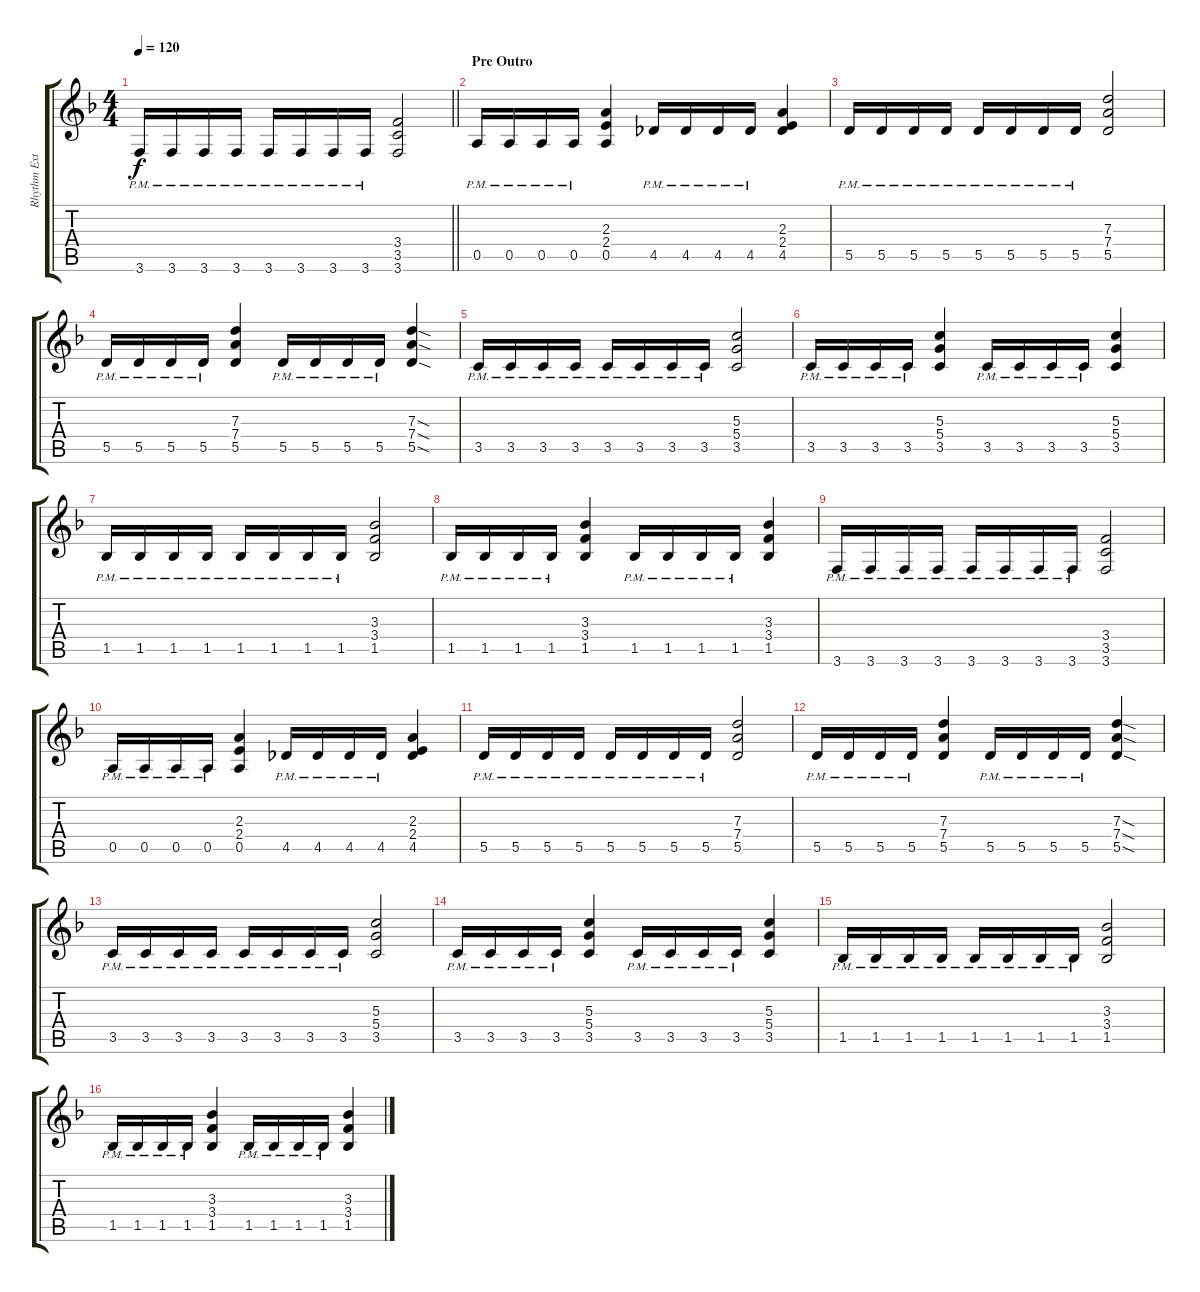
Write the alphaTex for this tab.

\track ("Rhythm Extra" "Rhythm Ext") {instrument distortionguitar}
\staff {score tabs}
\tuning (E4 B3 G3 D3 A2 D2) {hide}
\ts (4 4)
\tempo 120
\clef g2
\barLineRight lightlight
\ks f
3.6{pm}.16{dy f} 3.6{pm}.16 3.6{pm}.16 3.6{pm}.16 3.6{pm}.16 3.6{pm}.16 3.6{pm}.16 3.6{pm}.16 (3.4 3.5 3.6).2 |
\section ("" "Pre Outro")
0.5{pm}.16 0.5{pm}.16 0.5{pm}.16 0.5{pm}.16 (2.3 2.4 0.5).4 4.5{pm}.16 4.5{pm}.16 4.5{pm}.16 4.5{pm}.16 (2.3 2.4 4.5).4 |
5.5{pm}.16 5.5{pm}.16 5.5{pm}.16 5.5{pm}.16 5.5{pm}.16 5.5{pm}.16 5.5{pm}.16 5.5{pm}.16 (7.3 7.4 5.5).2 |
5.5{pm}.16 5.5{pm}.16 5.5{pm}.16 5.5{pm}.16 (7.3 7.4 5.5).4 5.5{pm}.16 5.5{pm}.16 5.5{pm}.16 5.5{pm}.16 (7.3{sod} 7.4{sod} 5.5{sod}).4 |
3.5{pm}.16 3.5{pm}.16 3.5{pm}.16 3.5{pm}.16 3.5{pm}.16 3.5{pm}.16 3.5{pm}.16 3.5{pm}.16 (5.3 5.4 3.5).2 |
3.5{pm}.16 3.5{pm}.16 3.5{pm}.16 3.5{pm}.16 (5.3 5.4 3.5).4 3.5{pm}.16 3.5{pm}.16 3.5{pm}.16 3.5{pm}.16 (5.3 5.4 3.5).4 |
1.5{pm}.16 1.5{pm}.16 1.5{pm}.16 1.5{pm}.16 1.5{pm}.16 1.5{pm}.16 1.5{pm}.16 1.5{pm}.16 (3.3 3.4 1.5).2 |
1.5{pm}.16 1.5{pm}.16 1.5{pm}.16 1.5{pm}.16 (3.3 3.4 1.5).4 1.5{pm}.16 1.5{pm}.16 1.5{pm}.16 1.5{pm}.16 (3.3 3.4 1.5).4 |
3.6{pm}.16 3.6{pm}.16 3.6{pm}.16 3.6{pm}.16 3.6{pm}.16 3.6{pm}.16 3.6{pm}.16 3.6{pm}.16 (3.4 3.5 3.6).2 |
0.5{pm}.16 0.5{pm}.16 0.5{pm}.16 0.5{pm}.16 (2.3 2.4 0.5).4 4.5{pm}.16 4.5{pm}.16 4.5{pm}.16 4.5{pm}.16 (2.3 2.4 4.5).4 |
5.5{pm}.16 5.5{pm}.16 5.5{pm}.16 5.5{pm}.16 5.5{pm}.16 5.5{pm}.16 5.5{pm}.16 5.5{pm}.16 (7.3 7.4 5.5).2 |
5.5{pm}.16 5.5{pm}.16 5.5{pm}.16 5.5{pm}.16 (7.3 7.4 5.5).4 5.5{pm}.16 5.5{pm}.16 5.5{pm}.16 5.5{pm}.16 (7.3{sod} 7.4{sod} 5.5{sod}).4 |
3.5{pm}.16 3.5{pm}.16 3.5{pm}.16 3.5{pm}.16 3.5{pm}.16 3.5{pm}.16 3.5{pm}.16 3.5{pm}.16 (5.3 5.4 3.5).2 |
3.5{pm}.16 3.5{pm}.16 3.5{pm}.16 3.5{pm}.16 (5.3 5.4 3.5).4 3.5{pm}.16 3.5{pm}.16 3.5{pm}.16 3.5{pm}.16 (5.3 5.4 3.5).4 |
1.5{pm}.16 1.5{pm}.16 1.5{pm}.16 1.5{pm}.16 1.5{pm}.16 1.5{pm}.16 1.5{pm}.16 1.5{pm}.16 (3.3 3.4 1.5).2 |
1.5{pm}.16 1.5{pm}.16 1.5{pm}.16 1.5{pm}.16 (3.3 3.4 1.5).4 1.5{pm}.16 1.5{pm}.16 1.5{pm}.16 1.5{pm}.16 (3.3 3.4 1.5).4
